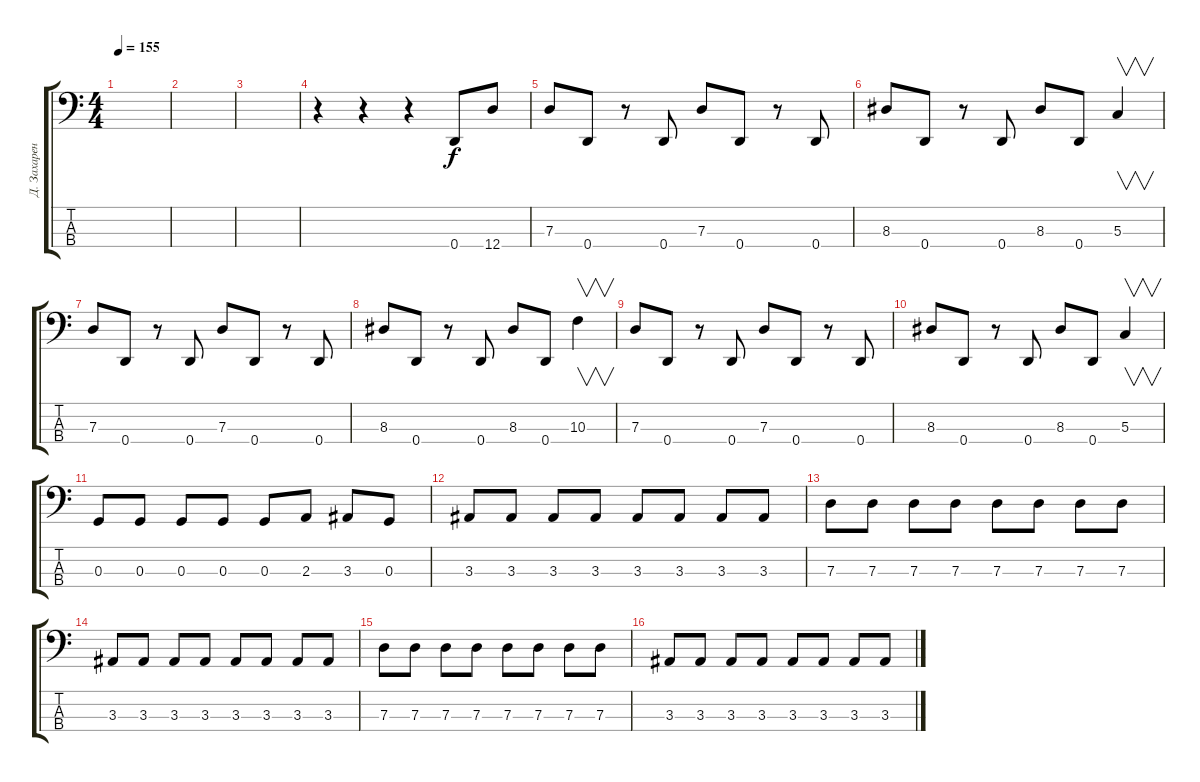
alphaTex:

\track ("Д. Захаренков" "Д. Захарен") {instrument electricbasspick}
\staff {score tabs}
\tuning (F2 C2 G1 D1) {hide}
\ts (4 4)
\tempo 155
\clef f4
\ks c
|
|
|
r.4 r.4 r.4 0.4.8 12.4.8 |
7.3.8 0.4.8 r.8 0.4.8 7.3.8 0.4.8 r.8 0.4.8 |
8.3.8 0.4.8 r.8 0.4.8 8.3.8 0.4.8 5.3.4{v} |
7.3.8 0.4.8 r.8 0.4.8 7.3.8 0.4.8 r.8 0.4.8 |
8.3.8 0.4.8 r.8 0.4.8 8.3.8 0.4.8 10.3.4{v} |
7.3.8 0.4.8 r.8 0.4.8 7.3.8 0.4.8 r.8 0.4.8 |
8.3.8 0.4.8 r.8 0.4.8 8.3.8 0.4.8 5.3.4{v} |
0.3.8 0.3.8 0.3.8 0.3.8 0.3.8 2.3.8 3.3.8 0.3.8 |
3.3.8 3.3.8 3.3.8 3.3.8 3.3.8 3.3.8 3.3.8 3.3.8 |
7.3.8 7.3.8 7.3.8 7.3.8 7.3.8 7.3.8 7.3.8 7.3.8 |
3.3.8 3.3.8 3.3.8 3.3.8 3.3.8 3.3.8 3.3.8 3.3.8 |
7.3.8 7.3.8 7.3.8 7.3.8 7.3.8 7.3.8 7.3.8 7.3.8 |
3.3.8 3.3.8 3.3.8 3.3.8 3.3.8 3.3.8 3.3.8 3.3.8
